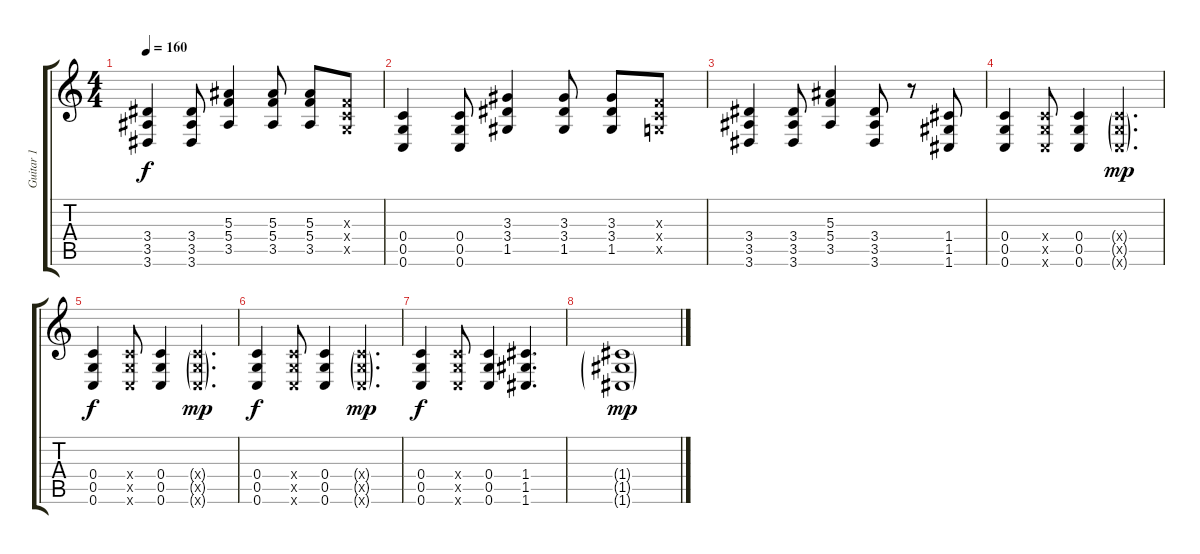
\track ("Guitar 1" "Guitar 1") {instrument distortionguitar}
\staff {score tabs}
\tuning (D4 A3 F3 C3 G2 C2) {hide}
\ts (4 4)
\tempo 160
\clef g2
\ks c
(3.4 3.5 3.6).4{dy f} (3.4 3.5 3.6).8 (5.3 5.4 3.5).4 (5.3 5.4 3.5).8 (5.3 5.4 3.5).8 (0.3{x} 0.4{x} 0.5{x}).8 |
(0.4 0.5 0.6).4 (0.4 0.5 0.6).8 (3.3 3.4 1.5).4 (3.3 3.4 1.5).8 (3.3 3.4 1.5).8 (0.3{x} 0.4{x} 0.5{x}).8 |
(3.4 3.5 3.6).4 (3.4 3.5 3.6).8 (5.3 5.4 3.5).4 (3.4 3.5 3.6).8 r.8 (1.4 1.5 1.6).8 |
(0.4 0.5 0.6).4 (0.4{x} 0.5{x} 0.6{x}).8 (0.4 0.5 0.6).4 (0.4{g x} 0.5{g x} 0.6{g x}).4{d dy mp} |
(0.4 0.5 0.6).4{dy f} (0.4{x} 0.5{x} 0.6{x}).8 (0.4 0.5 0.6).4 (0.4{g x} 0.5{g x} 0.6{g x}).4{d dy mp} |
(0.4 0.5 0.6).4{dy f} (0.4{x} 0.5{x} 0.6{x}).8 (0.4 0.5 0.6).4 (0.4{g x} 0.5{g x} 0.6{g x}).4{d dy mp} |
(0.4 0.5 0.6).4{dy f} (0.4{x} 0.5{x} 0.6{x}).8 (0.4 0.5 0.6).4 (1.4 1.5 1.6).4{d} |
(1.4{g} 1.5{g} 1.6{g}).1{dy mp}
